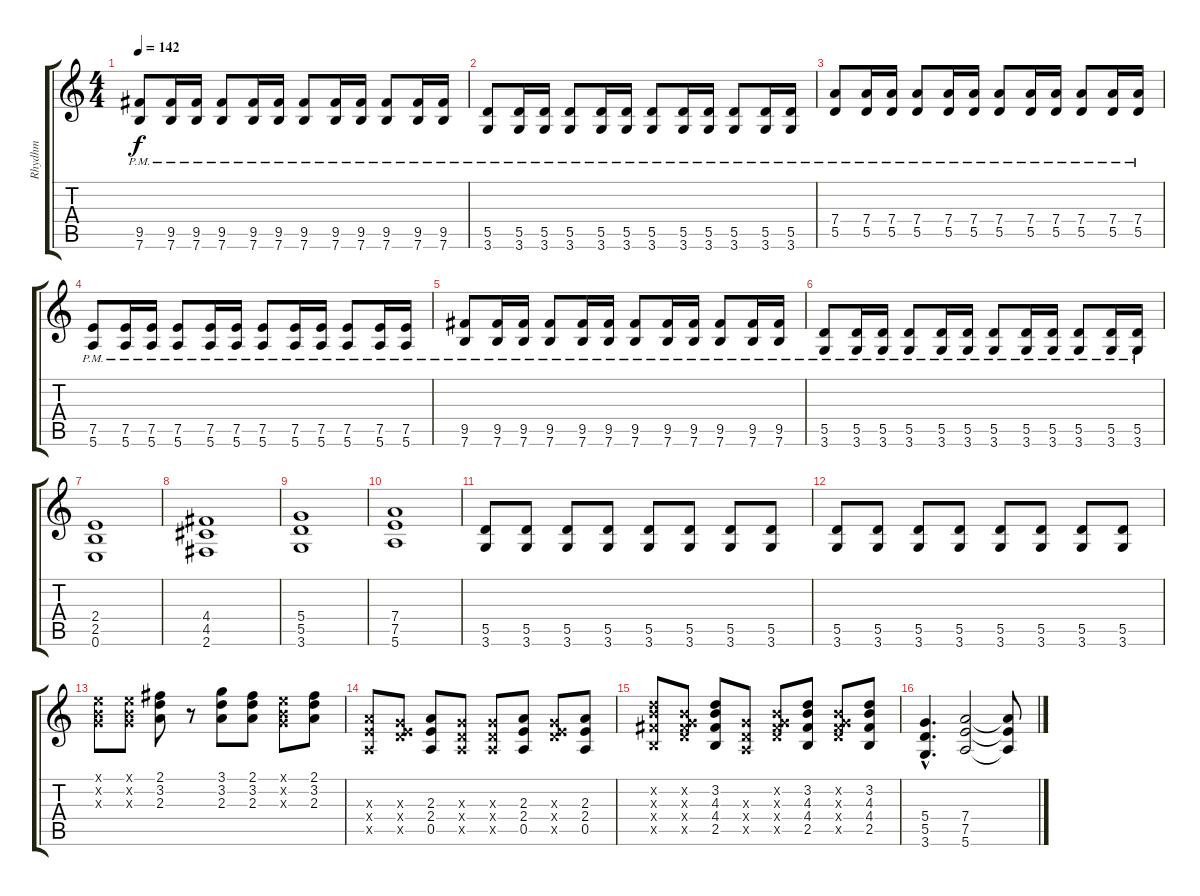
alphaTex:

\track ("Rhydhm" "Rhydhm") {instrument distortionguitar}
\staff {score tabs}
\tuning (E4 B3 G3 D3 A2 E2) {hide}
\ts (4 4)
\tempo 142
\clef g2
\ks c
(9.5{pm} 7.6{pm}).8{dy f} (9.5{pm} 7.6{pm}).16 (9.5{pm} 7.6{pm}).16 (9.5{pm} 7.6{pm}).8 (9.5{pm} 7.6{pm}).16 (9.5{pm} 7.6{pm}).16 (9.5{pm} 7.6{pm}).8 (9.5{pm} 7.6{pm}).16 (9.5{pm} 7.6{pm}).16 (9.5{pm} 7.6{pm}).8 (9.5{pm} 7.6{pm}).16 (9.5{pm} 7.6{pm}).16 |
(5.5{pm} 3.6{pm}).8 (5.5{pm} 3.6{pm}).16 (5.5{pm} 3.6{pm}).16 (5.5{pm} 3.6{pm}).8 (5.5{pm} 3.6{pm}).16 (5.5{pm} 3.6{pm}).16 (5.5{pm} 3.6{pm}).8 (5.5{pm} 3.6{pm}).16 (5.5{pm} 3.6{pm}).16 (5.5{pm} 3.6{pm}).8 (5.5{pm} 3.6{pm}).16 (5.5{pm} 3.6{pm}).16 |
(7.4{pm} 5.5{pm}).8 (7.4{pm} 5.5{pm}).16 (7.4{pm} 5.5{pm}).16 (7.4{pm} 5.5{pm}).8 (7.4{pm} 5.5{pm}).16 (7.4{pm} 5.5{pm}).16 (7.4{pm} 5.5{pm}).8 (7.4{pm} 5.5{pm}).16 (7.4{pm} 5.5{pm}).16 (7.4{pm} 5.5{pm}).8 (7.4{pm} 5.5{pm}).16 (7.4{pm} 5.5{pm}).16 |
(7.5{pm} 5.6{pm}).8 (7.5{pm} 5.6{pm}).16 (7.5{pm} 5.6{pm}).16 (7.5{pm} 5.6{pm}).8 (7.5{pm} 5.6{pm}).16 (7.5{pm} 5.6{pm}).16 (7.5{pm} 5.6{pm}).8 (7.5{pm} 5.6{pm}).16 (7.5{pm} 5.6{pm}).16 (7.5{pm} 5.6{pm}).8 (7.5{pm} 5.6{pm}).16 (7.5{pm} 5.6{pm}).16 |
(9.5{pm} 7.6{pm}).8 (9.5{pm} 7.6{pm}).16 (9.5{pm} 7.6{pm}).16 (9.5{pm} 7.6{pm}).8 (9.5{pm} 7.6{pm}).16 (9.5{pm} 7.6{pm}).16 (9.5{pm} 7.6{pm}).8 (9.5{pm} 7.6{pm}).16 (9.5{pm} 7.6{pm}).16 (9.5{pm} 7.6{pm}).8 (9.5{pm} 7.6{pm}).16 (9.5{pm} 7.6{pm}).16 |
(5.5{pm} 3.6{pm}).8 (5.5{pm} 3.6{pm}).16 (5.5{pm} 3.6{pm}).16 (5.5{pm} 3.6{pm}).8 (5.5{pm} 3.6{pm}).16 (5.5{pm} 3.6{pm}).16 (5.5{pm} 3.6{pm}).8 (5.5{pm} 3.6{pm}).16 (5.5{pm} 3.6{pm}).16 (5.5{pm} 3.6{pm}).8 (5.5{pm} 3.6{pm}).16 (5.5{pm} 3.6{pm}).16 |
(2.4 2.5 0.6).1{instrument distortionguitar} |
(4.4 4.5 2.6).1 |
(5.4 5.5 3.6).1 |
(7.4 7.5 5.6).1 |
(5.5 3.6).8 (5.5 3.6).8 (5.5 3.6).8 (5.5 3.6).8 (5.5 3.6).8 (5.5 3.6).8 (5.5 3.6).8 (5.5 3.6).8 |
(5.5 3.6).8 (5.5 3.6).8 (5.5 3.6).8 (5.5 3.6).8 (5.5 3.6).8 (5.5 3.6).8 (5.5 3.6).8 (5.5 3.6).8 |
(0.1{x} 0.2{x} 0.3{x}).8 (0.1{x} 0.2{x} 0.3{x}).8 (2.1 3.2 2.3).8 r.8 (3.1 3.2 2.3).8 (2.1 3.2 2.3).8 (0.1{x} 0.2{x} 0.3{x}).8 (2.1 3.2 2.3).8 |
(2.3{x} 2.4{x} 0.5{x}).8 (0.3{x} 0.4{x} 7.5{x}).8 (2.3 2.4 0.5).8 (0.3{x} 0.4{x} 0.5{x}).8 (0.3{x} 0.4{x} 0.5{x}).8 (2.3 2.4 0.5).8 (0.3{x} 0.4{x} 7.5{x}).8 (2.3 2.4 0.5).8 |
(3.2{x} 4.3{x} 4.4{x} 2.5{x}).8 (0.2{x} 0.3{x} 0.4{x} 9.5{x}).8 (3.2 4.3 4.4 2.5).8 (0.3{x} 0.4{x} 0.5{x}).8 (0.2{x} 0.3{x} 0.4{x} 9.5{x}).8 (3.2 4.3 4.4 2.5).8 (0.2{x} 0.3{x} 0.4{x} 9.5{x}).8 (3.2 4.3 4.4 2.5).8 |
(5.4{hac} 5.5{hac} 3.6{hac}).4{d} (7.4 7.5 5.6).2 (7.4{t} 7.5{t} 5.6{t}).8
